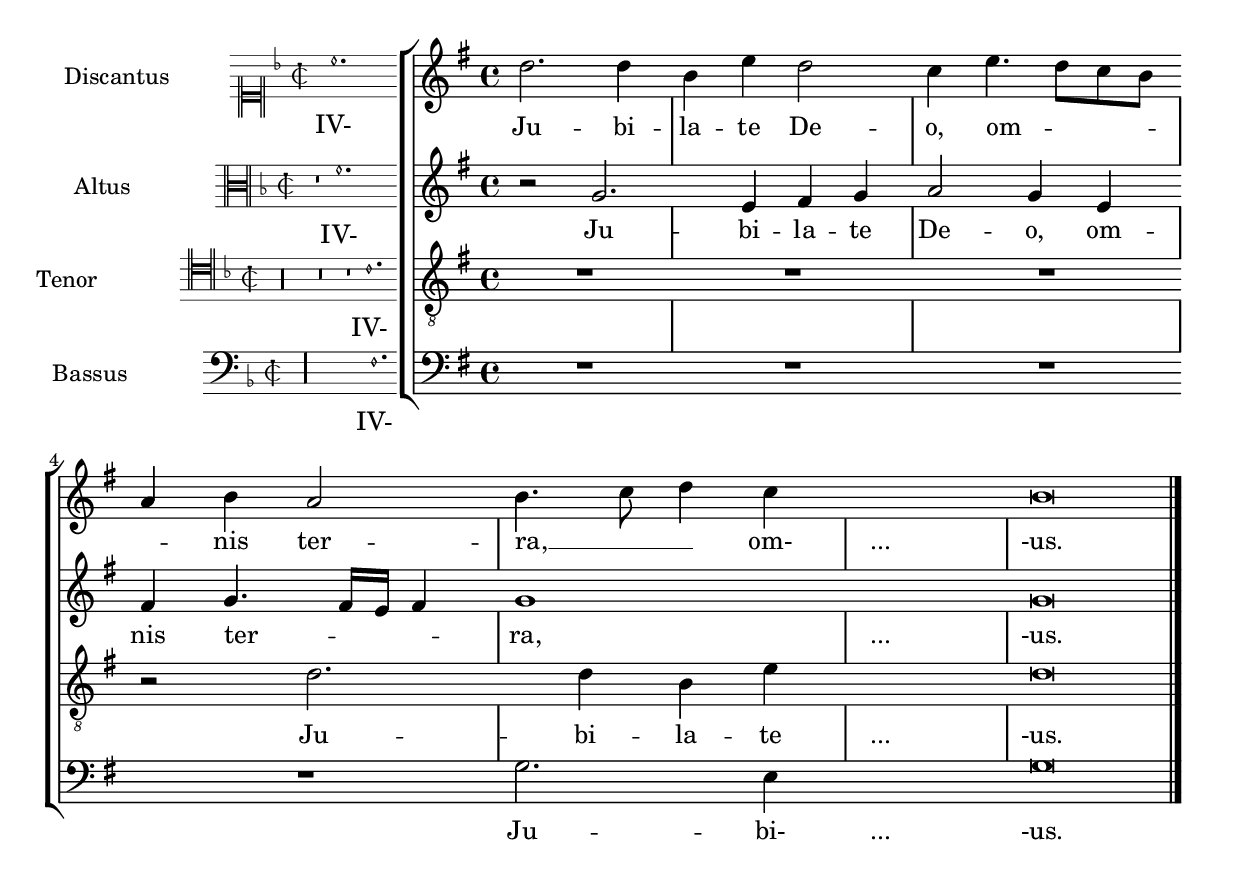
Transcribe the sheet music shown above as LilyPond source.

% Do not edit this file; it is automatically
% generated from Documentation/snippets/new
% This file is in the public domain.
%% Note: this file works from version 2.13.4
\version "2.13.18"

\header {
%% Translation of GIT committish: d2119a9e5e951c6ae850322f41444ac98d1ed492
  texidoces = "
Los «incipit» se pueden escribir utilizando el grob del nombre del
instruemento, pero manteniendo independientes las definiciones del
nombre del instrumento y del incipit."

 doctitlees = "Incipit"

  lsrtags = "staff-notation, ancient-notation"
  texidoc = "
Incipits can be added using the instrument name grob, but keeping
separate the instrument name definition and the incipit definition.
"
  doctitle = "Incipit"
} % begin verbatim


incipit =
#(define-music-function (parser location incipit-music) (ly:music?)
  #{
    \once \override Staff.InstrumentName #'self-alignment-X = #RIGHT
    \once \override Staff.InstrumentName #'self-alignment-Y = #UP
    \once \override Staff.InstrumentName #'Y-offset =
      #(lambda (grob)
         (+ 4 (system-start-text::calc-y-offset grob)))
    \once \override Staff.InstrumentName #'padding = #0.3
    \once \override Staff.InstrumentName #'stencil =
      #(lambda (grob)
         (let* ((instrument-name (ly:grob-property grob 'long-text))
                (layout (ly:output-def-clone (ly:grob-layout grob)))
                (music (make-sequential-music
                        (list (context-spec-music
                               (make-sequential-music
                                (list (make-property-set
                                       'instrumentName instrument-name)
                                      (make-grob-property-set
                                       'VerticalAxisGroup
                                       'Y-extent '(-4 . 4))))
                               'MensuralStaff)
                              $incipit-music)))
                (score (ly:make-score music))
                (mm (ly:output-def-lookup layout 'mm))
                (indent (ly:output-def-lookup layout 'indent))
                (width (ly:output-def-lookup layout 'incipit-width))
                (incipit-width (if (number? width)
                                   (* width mm)
                                   (* indent 0.5))))

           (ly:output-def-set-variable! layout 'indent (- indent
                                                          incipit-width))
           (ly:output-def-set-variable! layout 'line-width indent)
           (ly:output-def-set-variable! layout 'ragged-right #f)
           (ly:output-def-set-variable! layout 'ragged-last #f)
           (ly:output-def-set-variable! layout 'system-count 1)
           (ly:score-add-output-def! score layout)
           (ly:grob-set-property! grob 'long-text
                                  (markup #:score score))
           (system-start-text::print grob)))
  #})

%%%%%%%%%%%%%%%%%%%%%%%%%

global = {
  \set Score.skipBars = ##t
  \key g \major
  \time 4/4

  % the actual music
  \skip 1*8

  % let finis bar go through all staves
  \override Staff.BarLine #'transparent = ##f

  % finis bar
  \bar "|."
}

discantusIncipit = <<
  \new MensuralVoice = "discantusIncipit" <<
    \repeat unfold 9 { s1 \noBreak }
    {
      \clef "neomensural-c1"
      \key f \major
      \time 2/2
      c''1.
    }
  >>
  \new Lyrics \lyricsto discantusIncipit { IV- }
>>

discantusNotes = {
  \transpose c' c'' {
    \clef "treble"
    d'2. d'4 |
    b e' d'2 |
    c'4 e'4.( d'8 c' b |
    a4) b a2 |
    b4.( c'8 d'4) c'4 |
    \once \override NoteHead #'transparent = ##t
    c'1 |
    b\breve |
  }
}

discantusLyrics = \lyricmode {
  Ju -- bi -- |
  la -- te De -- |
  o, om --
  nis ter -- |
  ra, __ om- |
  "..." |
  -us. |
}

altusIncipit = <<
  \new MensuralVoice = "altusIncipit" <<
    \repeat unfold 9 { s1 \noBreak }
    {
      \clef "neomensural-c3"
      \key f \major
      \time 2/2
      r1 f'1.
    }
  >>
  \new Lyrics \lyricsto altusIncipit { IV- }
>>

altusNotes = {
  \transpose c' c'' {
    \clef "treble"
    % two measures
    r2 g2. e4 fis g |
    a2 g4 e |
    fis g4.( fis16 e fis4) |
    g1 |
    \once \override NoteHead #'transparent = ##t
    g1 |
    g\breve |
  }
}

altusLyrics = \lyricmode {
  % two measures
  Ju -- bi -- la -- te |
  De -- o, om -- |
  nis ter -- ra, |
  "..." |
  -us. |
}

tenorIncipit = <<
  \new MensuralVoice = "tenorIncipit" <<
    \repeat unfold 9 { s1 \noBreak }
    {
      \clef "neomensural-c4"
      \key f \major
      \time 2/2
      r\longa
      r\breve
      r1 c'1.
    }
  >>
  \new Lyrics \lyricsto tenorIncipit { IV- }
>>

tenorNotes = {
  \transpose c' c' {
    \clef "treble_8"
    R1 |
    R1 |
    R1 |
    % two measures
    r2 d'2. d'4 b e' |
    \once \override NoteHead #'transparent = ##t
    e'1 |
    d'\breve |
  }
}

tenorLyrics = \lyricmode {
  % two measures
  Ju -- bi -- la -- te |
  "..." |
  -us.
}

bassusIncipit = <<
  \new MensuralVoice = "bassusIncipit" <<
    \repeat unfold 9 { s1 \noBreak }
    {
      \clef "bass"
      \key f \major
      \time 2/2
      %% incipit
      r\maxima
      f1.
    }
  >>
  \new Lyrics \lyricsto bassusIncipit { IV- }
>>

bassusNotes = {
  \transpose c' c' {
    \clef "bass"
    R1 |
    R1 |
    R1 |
    R1 |
    g2. e4 |
    \once \override NoteHead #'transparent = ##t
    e1 |
    g\breve |
  }
}

bassusLyrics = \lyricmode {
  Ju -- bi- |
  "..." |
  -us.
}

\score {
  <<
    \new StaffGroup = choirStaff <<
      \new Voice = "discantusNotes" <<
        \global
        \set Staff.instrumentName = #"Discantus"
        \incipit \discantusIncipit
        \discantusNotes
      >>
      \new Lyrics = "discantusLyrics" \lyricsto discantusNotes { \discantusLyrics }
      \new Voice = "altusNotes" <<
        \global
        \set Staff.instrumentName = #"Altus"
        \incipit \altusIncipit
        \altusNotes
      >>
      \new Lyrics = "altusLyrics" \lyricsto altusNotes { \altusLyrics }
      \new Voice = "tenorNotes" <<
        \global
        \set Staff.instrumentName = #"Tenor"
        \incipit \tenorIncipit
        \tenorNotes
      >>
      \new Lyrics = "tenorLyrics" \lyricsto tenorNotes { \tenorLyrics }
      \new Voice = "bassusNotes" <<
        \global
        \set Staff.instrumentName = #"Bassus"
        \incipit \bassusIncipit
        \bassusNotes
      >>
      \new Lyrics = "bassusLyrics" \lyricsto bassusNotes { \bassusLyrics }
    >>
  >>
  \layout {
    \context {
      \Score
      %% no bar lines in staves or lyrics
      \override BarLine #'transparent = ##t
    }
    %% the next two instructions keep the lyrics between the bar lines
    \context {
      \Lyrics
      \consists "Bar_engraver"
      \consists "Separating_line_group_engraver"
    }
    \context {
      \Voice
      %% no slurs
      \override Slur #'transparent = ##t
      %% Comment in the below "\remove" command to allow line
      %% breaking also at those bar lines where a note overlaps
      %% into the next measure.  The command is commented out in this
      %% short example score, but especially for large scores, you
      %% will typically yield better line breaking and thus improve
      %% overall spacing if you comment in the following command.
      %%\remove "Forbid_line_break_engraver"
    }
    indent = 6\cm
    incipit-width = 4\cm
  }
}
